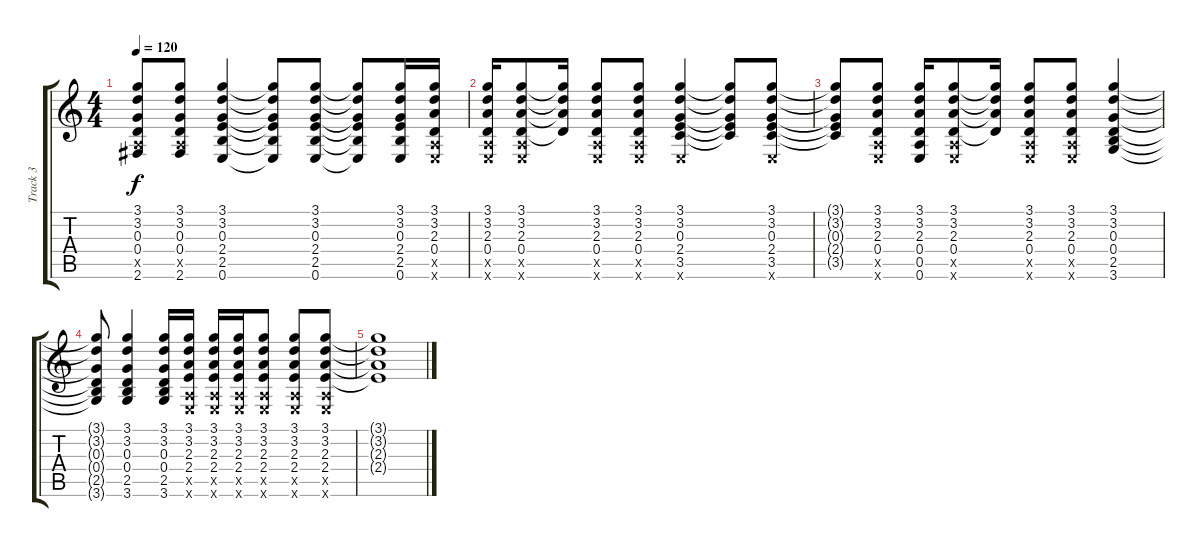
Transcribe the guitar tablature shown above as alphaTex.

\track ("Track 3" "Track 3") {instrument acousticguitarnylon}
\staff {score tabs}
\tuning (E4 B3 G3 D3 A2 E2) {hide}
\ts (4 4)
\tempo 120
\clef g2
\ks c
(3.1 3.2 0.3 0.4 0.5{x} 2.6).8{dy f} (3.1 3.2 0.3 0.4 0.5{x} 2.6).8 (3.1 3.2 0.3 2.4 2.5 0.6).4 (3.1{t} 3.2{t} 0.3{t} 2.4{t} 2.5{t} 0.6{t}).8 (3.1 3.2 0.3 2.4 2.5 0.6).8 (3.1{t} 3.2{t} 0.3{t} 2.4{t} 2.5{t} 0.6{t}).8 (3.1 3.2 0.3 2.4 2.5 0.6).16 (3.1 3.2 2.3 0.4 0.5{x} 0.6{x}).16 |
(3.1 3.2 2.3 0.4 0.5{x} 0.6{x}).16 (3.1 3.2 2.3 0.4 0.5{x} 0.6{x}).8 (3.1{t} 3.2{t} 2.3{t} 0.4{t}).16 (3.1 3.2 2.3 0.4 0.5{x} 0.6{x}).8 (3.1 3.2 2.3 0.4 0.5{x} 0.6{x}).8 (3.1 3.2 0.3 2.4 3.5 0.6{x}).4 (3.1{t} 3.2{t} 0.3{t} 2.4{t} 3.5{t}).8 (3.1 3.2 0.3 2.4 3.5 0.6{x}).8 |
(3.1{t} 3.2{t} 0.3{t} 2.4{t} 3.5{t}).8 (3.1 3.2 2.3 0.4 0.5{x} 0.6{x}).8 (3.1 3.2 2.3 0.4 0.5 0.6).16 (3.1 3.2 2.3 0.4 0.5{x} 0.6{x}).8 (3.1{t} 3.2{t} 2.3{t} 0.4{t}).16 (3.1 3.2 2.3 0.4 0.5{x} 0.6{x}).8 (3.1 3.2 2.3 0.4 0.5{x} 0.6{x}).8 (3.1 3.2 0.3 0.4 2.5 3.6).4 |
(3.1{t} 3.2{t} 0.3{t} 0.4{t} 2.5{t} 3.6{t}).8 (3.1 3.2 0.3 0.4 2.5 3.6).4 (3.1 3.2 0.3 0.4 2.5 3.6).16 (3.1 3.2 2.3 2.4 0.5{x} 0.6{x}).16 (3.1 3.2 2.3 2.4 0.5{x} 0.6{x}).16 (3.1 3.2 2.3 2.4 0.5{x} 0.6{x}).16 (3.1 3.2 2.3 2.4 0.5{x} 0.6{x}).8 (3.1 3.2 2.3 2.4 0.5{x} 0.6{x}).8 (3.1 3.2 2.3 2.4 0.5{x} 0.6{x}).8 |
(3.1{t} 3.2{t} 2.3{t} 2.4{t}).1
